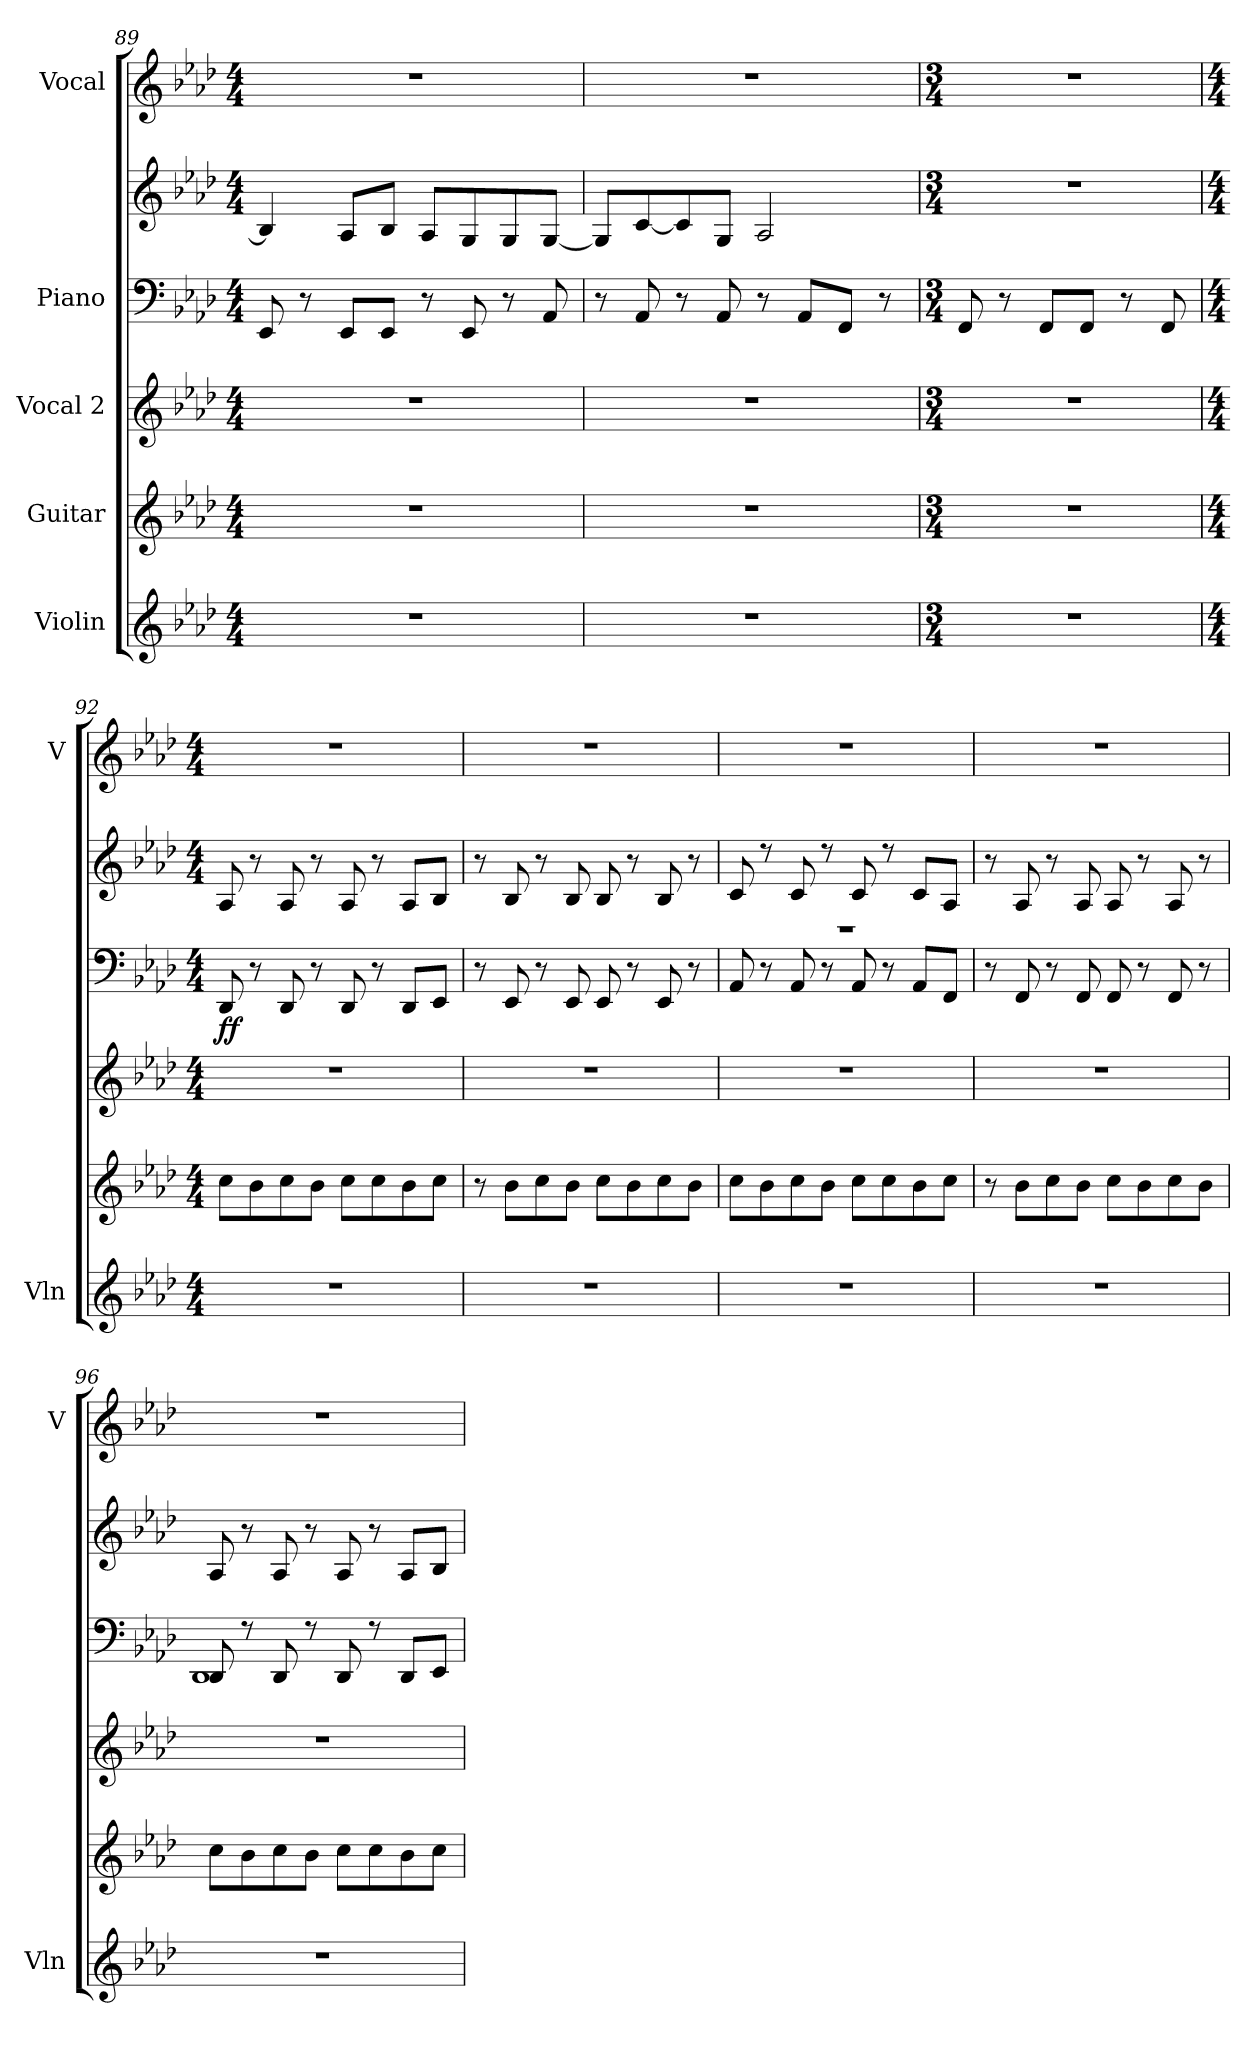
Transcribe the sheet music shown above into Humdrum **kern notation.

**kern	**kern	**kern	**kern	**kern	**dynam	**kern
*part5	*part4	*part3	*part2	*part2	*part2	*part1
*staff6	*staff5	*staff4	*staff3	*staff2	*staff2/3	*staff1
*I"Violin	*I"Guitar	*I"Vocal 2	*I"Piano	*	*	*I"Vocal
*I'Vln	*	*	*	*	*	*I'V
*clefG2	*clefG2	*clefG2	*clefF4	*clefG2	*	*clefG2
*k[b-e-a-d-]	*k[b-e-a-d-]	*k[b-e-a-d-]	*k[b-e-a-d-]	*k[b-e-a-d-]	*	*k[b-e-a-d-]
*M4/4	*M4/4	*M4/4	*M4/4	*M4/4	*	*M4/4
=89	=89	=89	=89	=89	=89	=89
1r	1r	1r	8EE-/	4B-/]	.	1r
.	.	.	8r	.	.	.
.	.	.	8EE-/L	8A-/L	.	.
.	.	.	8EE-/J	8B-/J	.	.
.	.	.	8r	8A-/L	.	.
.	.	.	8EE-/	8G/	.	.
.	.	.	8r	8G/	.	.
.	.	.	8AA-/	[8G/J	.	.
=90	=90	=90	=90	=90	=90	=90
1r	1r	1r	8r	8G/L]	.	1r
.	.	.	8AA-/	[8c/	.	.
.	.	.	8r	8c/]	.	.
.	.	.	8AA-/	8G/J	.	.
.	.	.	8r	2A-/	.	.
.	.	.	8AA-/L	.	.	.
.	.	.	8FF/J	.	.	.
.	.	.	8r	.	.	.
=91	=91	=91	=91	=91	=91	=91
*M3/4	*M3/4	*M3/4	*M3/4	*M3/4	*	*M3/4
2.r	2.r	2.r	8FF/	2.r	.	2.r
.	.	.	8r	.	.	.
.	.	.	8FF/L	.	.	.
.	.	.	8FF/J	.	.	.
.	.	.	8r	.	.	.
.	.	.	8FF/	.	.	.
!!LO:LB:g=z
=92	=92	=92	=92	=92	=92	=92
*M4/4	*M4/4	*M4/4	*M4/4	*M4/4	*	*M4/4
!	!	!	!	!	!LO:DY:b=2	!
!	!	!	!	!	!LO:DY:n=1:b	!
1r	8cc\L	1r	8DD-/	8A-/	f f	1r
.	8b-\	.	8r	8r	.	.
.	8cc\	.	8DD-/	8A-/	.	.
.	8b-\J	.	8r	8r	.	.
.	8cc\L	.	8DD-/	8A-/	.	.
.	8cc\	.	8r	8r	.	.
.	8b-\	.	8DD-/L	8A-/L	.	.
.	8cc\J	.	8EE-/J	8B-/J	.	.
=93	=93	=93	=93	=93	=93	=93
1r	8r	1r	8r	8r	.	1r
.	8b-\L	.	8EE-/	8B-/	.	.
.	8cc\	.	8r	8r	.	.
.	8b-\J	.	8EE-/	8B-/	.	.
.	8cc\L	.	8EE-/	8B-/	.	.
.	8b-\	.	8r	8r	.	.
.	8cc\	.	8EE-/	8B-/	.	.
.	8b-\J	.	8r	8r	.	.
=94	=94	=94	=94	=94	=94	=94
*	*	*	*	*^	*	*
1r	8cc\L	1r	8AA-/	8c/	1r	.	1r
.	8b-\	.	8r	8r	.	.	.
.	8cc\	.	8AA-/	8c/	.	.	.
.	8b-\J	.	8r	8r	.	.	.
.	8cc\L	.	8AA-/	8c/	.	.	.
.	8cc\	.	8r	8r	.	.	.
.	8b-\	.	8AA-/L	8c/L	.	.	.
.	8cc\J	.	8FF/J	8A-/J	.	.	.
*	*	*	*	*v	*v	*	*
=95	=95	=95	=95	=95	=95	=95
1r	8r	1r	8r	8r	.	1r
.	8b-\L	.	8FF/	8A-/	.	.
.	8cc\	.	8r	8r	.	.
.	8b-\J	.	8FF/	8A-/	.	.
.	8cc\L	.	8FF/	8A-/	.	.
.	8b-\	.	8r	8r	.	.
.	8cc\	.	8FF/	8A-/	.	.
.	8b-\J	.	8r	8r	.	.
!!LO:PB:g=z
=96	=96	=96	=96	=96	=96	=96
*	*	*	*^	*	*	*
1r	8cc\L	1r	8DD-/	1DD-	8A-/	.	1r
.	8b-\	.	8r	.	8r	.	.
.	8cc\	.	8DD-/	.	8A-/	.	.
.	8b-\J	.	8r	.	8r	.	.
.	8cc\L	.	8DD-/	.	8A-/	.	.
.	8cc\	.	8r	.	8r	.	.
.	8b-\	.	8DD-/L	.	8A-/L	.	.
.	8cc\J	.	8EE-/J	.	8B-/J	.	.
*	*	*	*v	*v	*	*	*
=	=	=	=	=	=	=
*-	*-	*-	*-	*-	*-	*-
